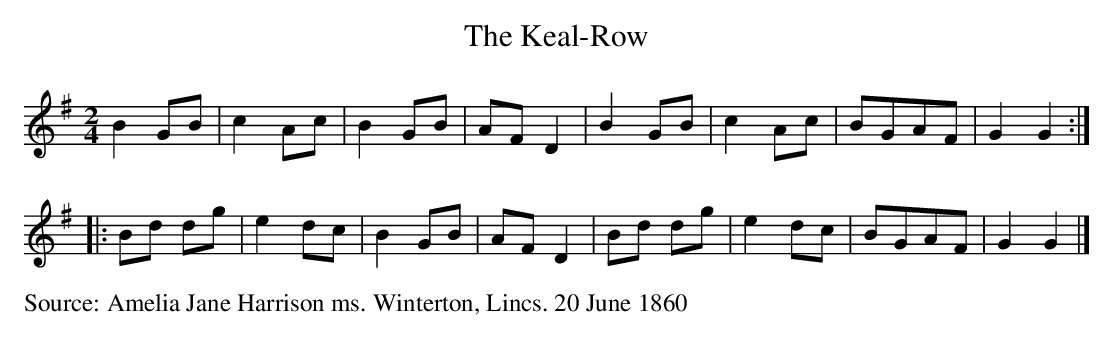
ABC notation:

X:1
T:The Keal-Row
M:2/4
L:1/8
K:G
B2GB|c2Ac|B2GB|AFD2|B2GB|c2Ac|BGAF|G2G2::
Bd dg|e2dc|B2GB|AFD2|Bd dg|e2dc|BGAF|G2G2|]
